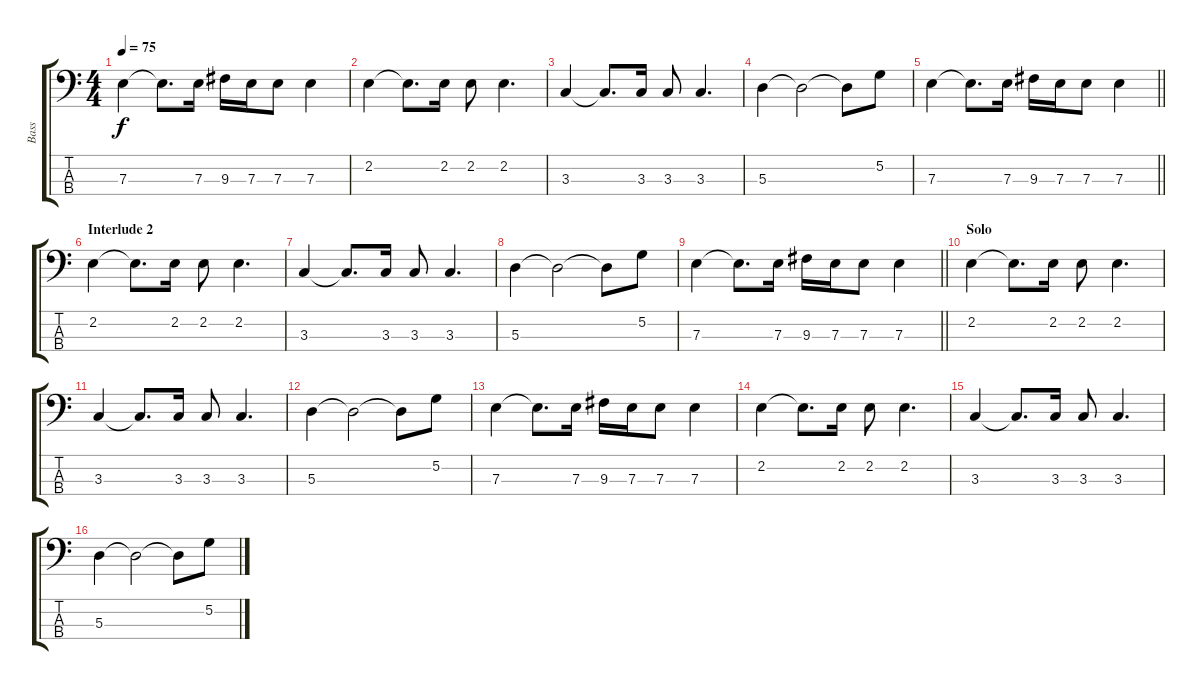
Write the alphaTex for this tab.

\track ("Bass" "Bass") {instrument electricbassfinger}
\staff {score tabs}
\tuning (G2 D2 A1 E1) {hide}
\ts (4 4)
\tempo 75
\clef f4
\ks c
7.3.4{dy f} 7.3{t}.8{d} 7.3.16 9.3.16 7.3.16 7.3.8 7.3.4 |
2.2.4 2.2{t}.8{d} 2.2.16 2.2.8 2.2.4{d} |
3.3.4 3.3{t}.8{d} 3.3.16 3.3.8 3.3.4{d} |
5.3.4 5.3{t}.2 5.3{t}.8 5.2.8 |
\barLineRight lightlight
7.3.4 7.3{t}.8{d} 7.3.16 9.3.16 7.3.16 7.3.8 7.3.4 |
\section ("" "Interlude 2")
2.2.4 2.2{t}.8{d} 2.2.16 2.2.8 2.2.4{d} |
3.3.4 3.3{t}.8{d} 3.3.16 3.3.8 3.3.4{d} |
5.3.4 5.3{t}.2 5.3{t}.8 5.2.8 |
\barLineRight lightlight
7.3.4 7.3{t}.8{d} 7.3.16 9.3.16 7.3.16 7.3.8 7.3.4 |
\section ("" "Solo")
2.2.4 2.2{t}.8{d} 2.2.16 2.2.8 2.2.4{d} |
3.3.4 3.3{t}.8{d} 3.3.16 3.3.8 3.3.4{d} |
5.3.4 5.3{t}.2 5.3{t}.8 5.2.8 |
7.3.4 7.3{t}.8{d} 7.3.16 9.3.16 7.3.16 7.3.8 7.3.4 |
2.2.4 2.2{t}.8{d} 2.2.16 2.2.8 2.2.4{d} |
3.3.4 3.3{t}.8{d} 3.3.16 3.3.8 3.3.4{d} |
5.3.4 5.3{t}.2 5.3{t}.8 5.2.8
